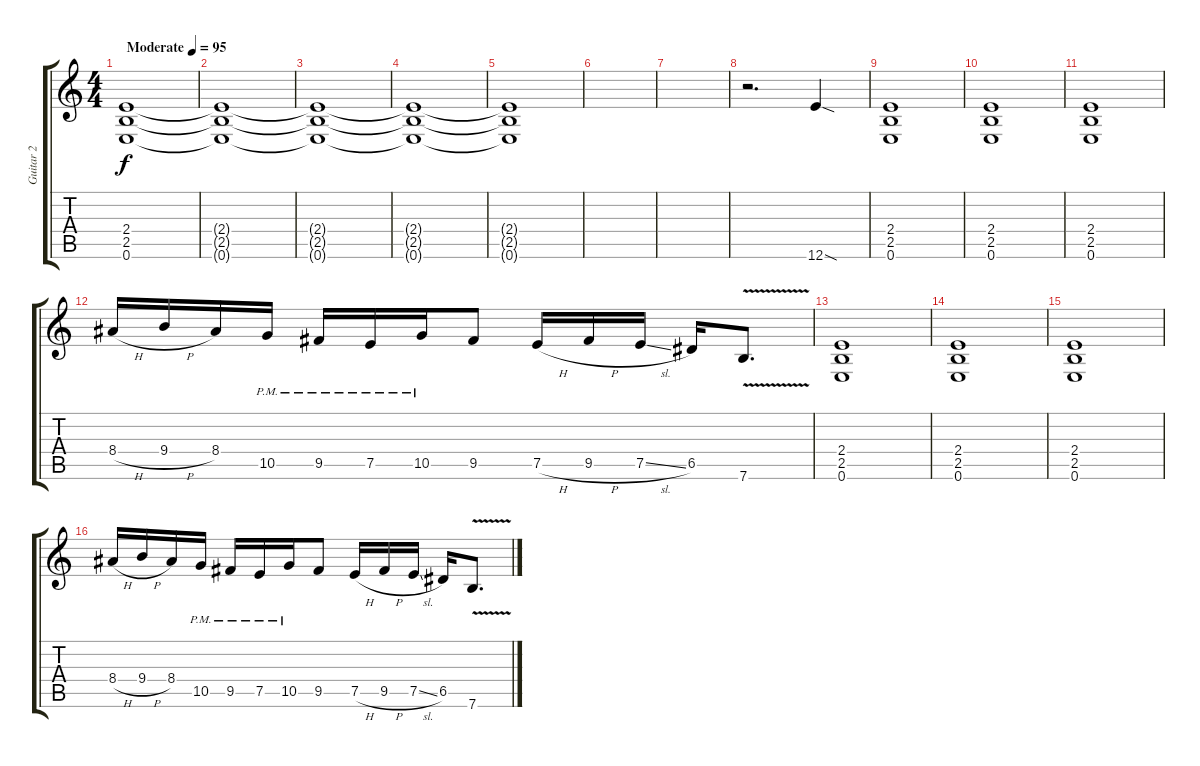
\track ("Guitar 2" "Guitar 2") {instrument distortionguitar}
\staff {score tabs}
\tuning (E4 B3 G3 D3 A2 E2) {hide}
\ts (4 4)
\tempo (95 "Moderate")
\clef g2
\ks c
(2.4 2.5 0.6).1{dy f volume 0 instrument distortionguitar} |
(2.4{t} 2.5{t} 0.6{t}).1 |
(2.4{t} 2.5{t} 0.6{t}).1 |
(2.4{t} 2.5{t} 0.6{t}).1 |
(2.4{t} 2.5{t} 0.6{t}).1 |
|
|
r.2{d volume 13} 12.6{sod}.4 |
(2.4 2.5 0.6).1{volume 11} |
(2.4 2.5 0.6).1 |
(2.4 2.5 0.6).1 |
8.4{h}.16 9.4{h}.16 8.4.16 10.5{pm}.16 9.5{pm}.16 7.5{pm}.16 10.5{pm}.16 9.5.8 7.5{h}.16 9.5{h}.16 7.5{sl}.16 6.5.16 7.6{v}.8{d} |
(2.4 2.5 0.6).1 |
(2.4 2.5 0.6).1 |
(2.4 2.5 0.6).1 |
8.4{h}.16 9.4{h}.16 8.4.16 10.5{pm}.16 9.5{pm}.16 7.5{pm}.16 10.5{pm}.16 9.5.8 7.5{h}.16 9.5{h}.16 7.5{sl}.16 6.5.16 7.6{v}.8{d}
